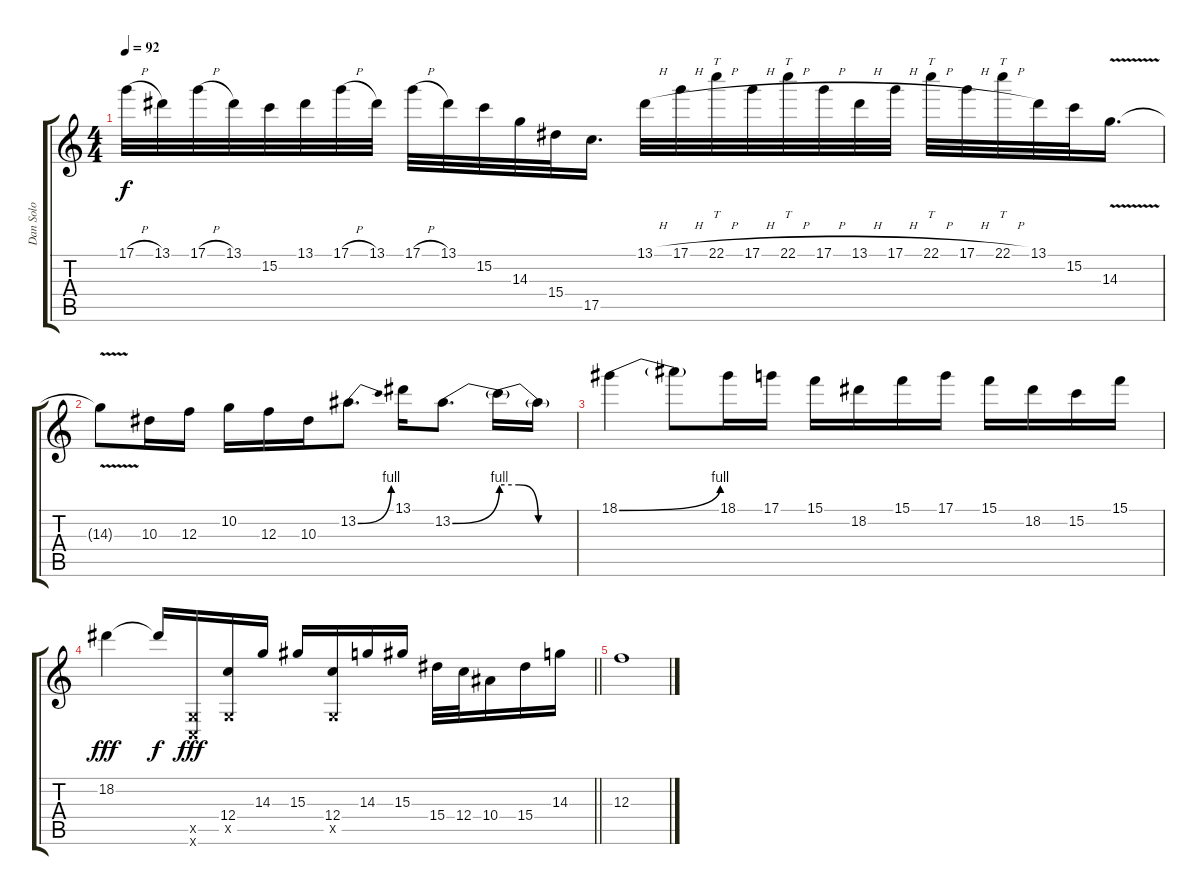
\track ("Dan Solo" "Dan Solo") {instrument distortionguitar}
\staff {score tabs}
\tuning (D4 A3 F3 C3 G2 C2) {hide}
\ts (4 4)
\tempo 92
\clef g2
\ks c
17.1{h}.32{dy f} 13.1.32 17.1{h}.32 13.1.32 15.2.32 13.1.32 17.1{h}.32 13.1.32 17.1{h}.32 13.1.32 15.2.32 14.3.32 15.4.32 17.5.16{d} 13.1{h}.32 17.1{h}.32 22.1{h}.32{tt} 17.1{h}.32 22.1{h}.32{tt} 17.1{h}.32 13.1{h}.32 17.1{h}.32 22.1{h}.32{tt} 17.1{h}.32 22.1{h}.32{tt} 13.1.32 15.2.32 14.3{v}.16{d} |
14.3{t}.8 10.3.16 12.3.16 10.2.16 12.3.16 10.3.16 13.2{be (bend 0 0 60 4)}.8{d} 13.1.16 13.2{be (bend 0 0 60 4)}.8{d} 13.2{be (custom 0 4 15 4 30 0 60 0) t}.16 13.2{t}.16 |
18.1{be (bend 0 0 60 4)}.4 18.1{t}.8 18.1.16 17.1.16 15.1.16 18.2.16 15.1.16 17.1.16 15.1.16 18.2.16 15.2.16 15.1.16 |
\barLineRight lightlight
18.2.4{dy fff} 18.2{t}.16{dy f} (0.5{x} 0.6{x}).16{dy fff} (12.4 0.5{x}).16 14.3.16 15.3.16 (12.4 0.5{x}).16 14.3.16 15.3.16 15.4.32 12.4.32 10.4.16 15.4.16 14.3.16 |
12.3.1{volume 0}
